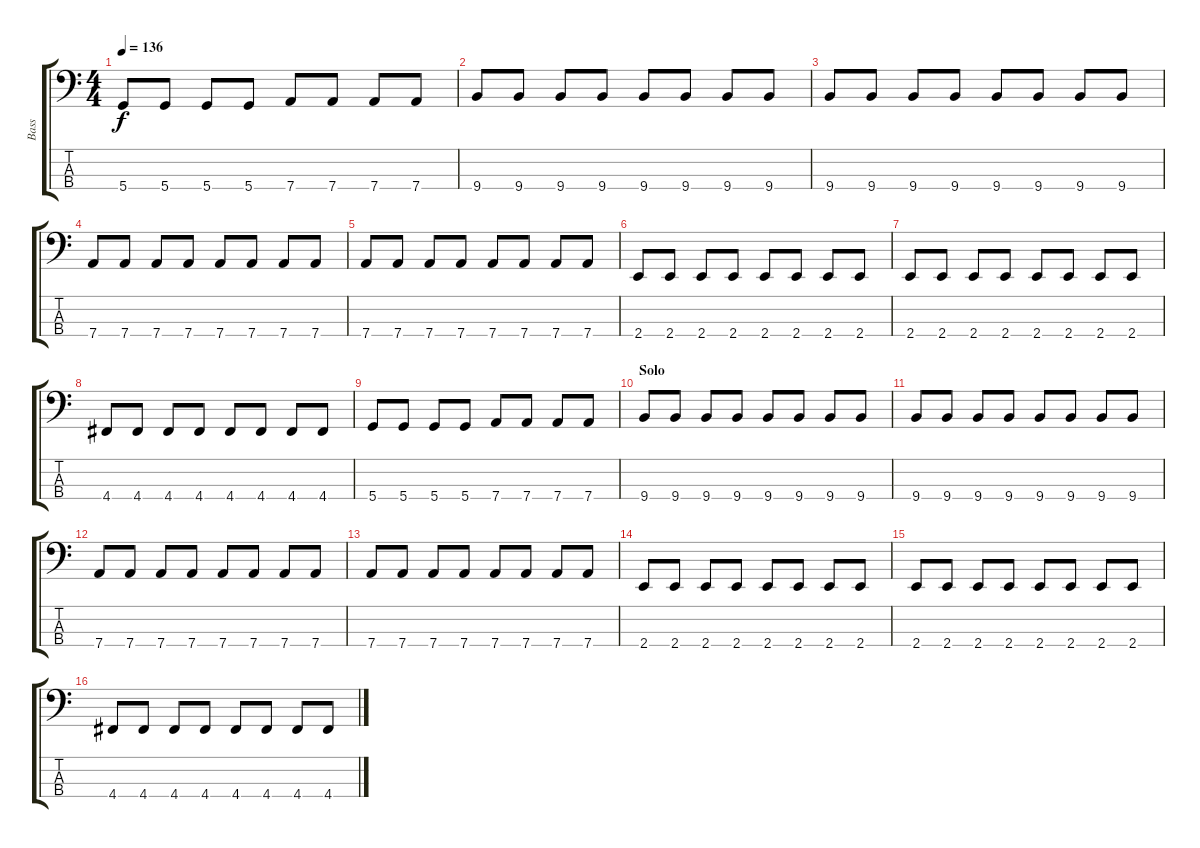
\track ("Bass" "Bass") {instrument electricbassfinger}
\staff {score tabs}
\tuning (G2 D2 A1 D1) {hide}
\ts (4 4)
\tempo 136
\clef f4
\ks c
5.4.8{dy f} 5.4.8 5.4.8 5.4.8 7.4.8 7.4.8 7.4.8 7.4.8 |
9.4.8 9.4.8 9.4.8 9.4.8 9.4.8 9.4.8 9.4.8 9.4.8 |
9.4.8 9.4.8 9.4.8 9.4.8 9.4.8 9.4.8 9.4.8 9.4.8 |
7.4.8 7.4.8 7.4.8 7.4.8 7.4.8 7.4.8 7.4.8 7.4.8 |
7.4.8 7.4.8 7.4.8 7.4.8 7.4.8 7.4.8 7.4.8 7.4.8 |
2.4.8 2.4.8 2.4.8 2.4.8 2.4.8 2.4.8 2.4.8 2.4.8 |
2.4.8 2.4.8 2.4.8 2.4.8 2.4.8 2.4.8 2.4.8 2.4.8 |
4.4.8 4.4.8 4.4.8 4.4.8 4.4.8 4.4.8 4.4.8 4.4.8 |
5.4.8 5.4.8 5.4.8 5.4.8 7.4.8 7.4.8 7.4.8 7.4.8 |
\section ("" "Solo")
9.4.8 9.4.8 9.4.8 9.4.8 9.4.8 9.4.8 9.4.8 9.4.8 |
9.4.8 9.4.8 9.4.8 9.4.8 9.4.8 9.4.8 9.4.8 9.4.8 |
7.4.8 7.4.8 7.4.8 7.4.8 7.4.8 7.4.8 7.4.8 7.4.8 |
7.4.8 7.4.8 7.4.8 7.4.8 7.4.8 7.4.8 7.4.8 7.4.8 |
2.4.8 2.4.8 2.4.8 2.4.8 2.4.8 2.4.8 2.4.8 2.4.8 |
2.4.8 2.4.8 2.4.8 2.4.8 2.4.8 2.4.8 2.4.8 2.4.8 |
4.4.8 4.4.8 4.4.8 4.4.8 4.4.8 4.4.8 4.4.8 4.4.8
